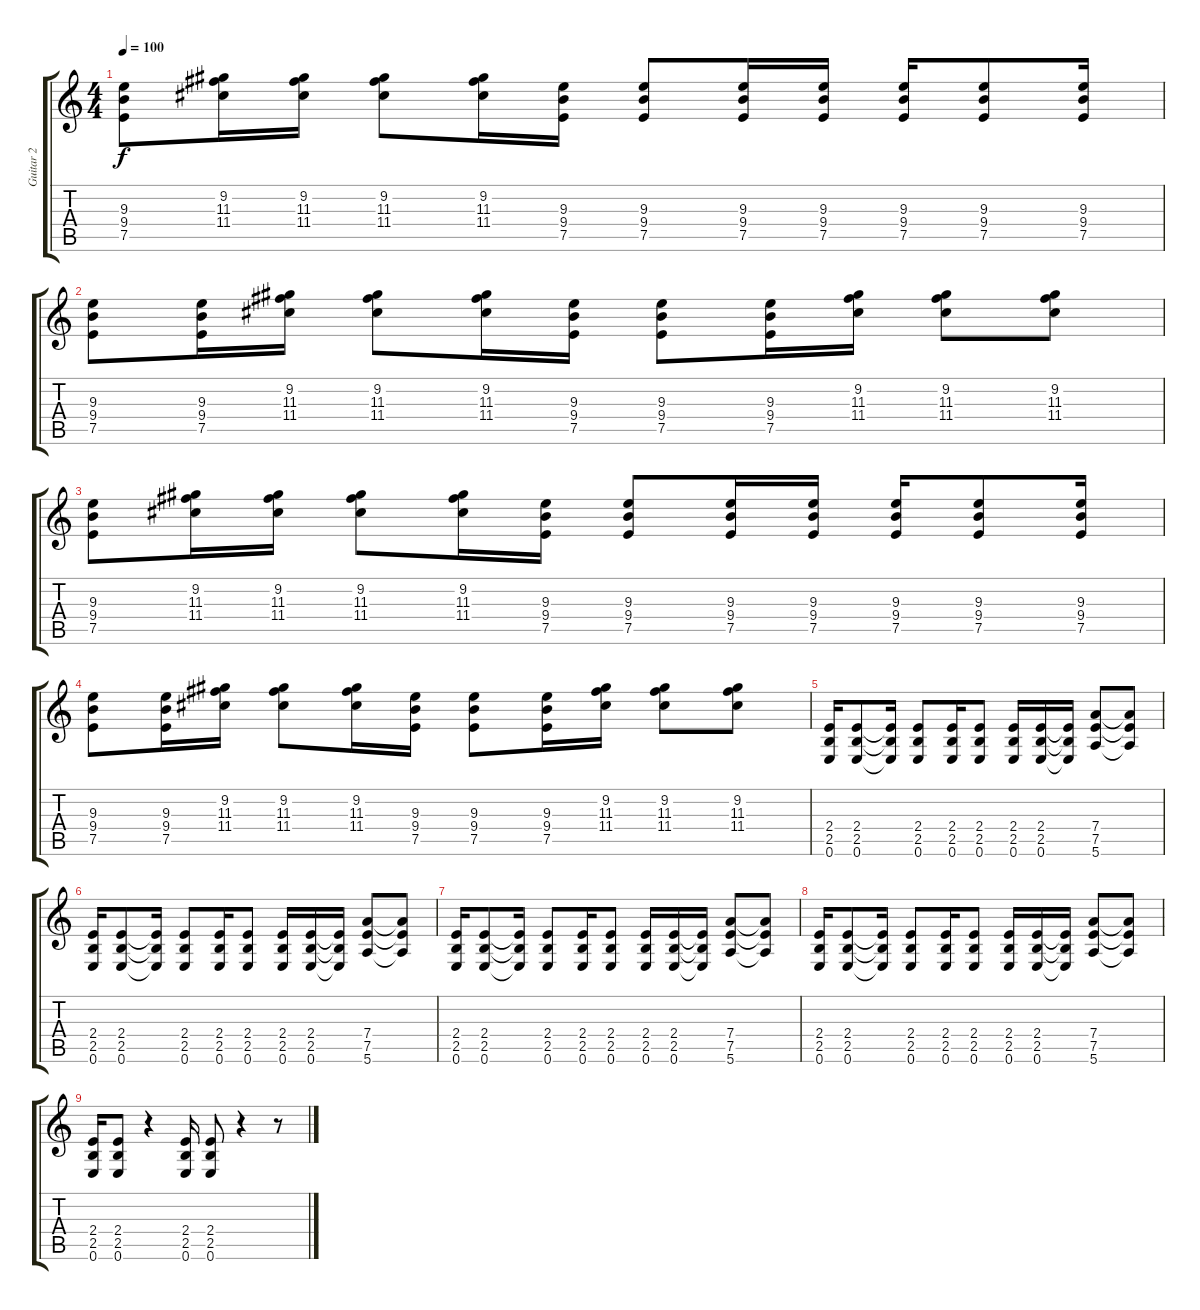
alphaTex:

\track ("Guitar 2" "Guitar 2") {instrument distortionguitar}
\staff {score tabs}
\tuning (E4 B3 G3 D3 A2 E2) {hide}
\ts (4 4)
\tempo 100
\clef g2
\ks c
(9.3 9.4 7.5).8{dy f volume 8 instrument distortionguitar} (9.2 11.3 11.4).16 (9.2 11.3 11.4).16 (9.2 11.3 11.4).8 (9.2 11.3 11.4).16 (9.3 9.4 7.5).16 (9.3 9.4 7.5).8 (9.3 9.4 7.5).16 (9.3 9.4 7.5).16 (9.3 9.4 7.5).16 (9.3 9.4 7.5).8 (9.3 9.4 7.5).16 |
(9.3 9.4 7.5).8 (9.3 9.4 7.5).16 (9.2 11.3 11.4).16 (9.2 11.3 11.4).8 (9.2 11.3 11.4).16 (9.3 9.4 7.5).16 (9.3 9.4 7.5).8 (9.3 9.4 7.5).16 (9.2 11.3 11.4).16 (9.2 11.3 11.4).8 (9.2 11.3 11.4).8 |
(9.3 9.4 7.5).8 (9.2 11.3 11.4).16 (9.2 11.3 11.4).16 (9.2 11.3 11.4).8 (9.2 11.3 11.4).16 (9.3 9.4 7.5).16 (9.3 9.4 7.5).8 (9.3 9.4 7.5).16 (9.3 9.4 7.5).16 (9.3 9.4 7.5).16 (9.3 9.4 7.5).8 (9.3 9.4 7.5).16 |
(9.3 9.4 7.5).8 (9.3 9.4 7.5).16 (9.2 11.3 11.4).16 (9.2 11.3 11.4).8 (9.2 11.3 11.4).16 (9.3 9.4 7.5).16 (9.3 9.4 7.5).8 (9.3 9.4 7.5).16 (9.2 11.3 11.4).16 (9.2 11.3 11.4).8 (9.2 11.3 11.4).8 |
(2.4 2.5 0.6).16 (2.4 2.5 0.6).8 (2.4{t} 2.5{t} 0.6{t}).16 (2.4 2.5 0.6).8 (2.4 2.5 0.6).16 (2.4 2.5 0.6).8 (2.4 2.5 0.6).16 (2.4 2.5 0.6).16 (2.4{t} 2.5{t} 0.6{t}).16 (7.4 7.5 5.6).8 (7.4{t} 7.5{t} 5.6{t}).8 |
(2.4 2.5 0.6).16 (2.4 2.5 0.6).8 (2.4{t} 2.5{t} 0.6{t}).16 (2.4 2.5 0.6).8 (2.4 2.5 0.6).16 (2.4 2.5 0.6).8 (2.4 2.5 0.6).16 (2.4 2.5 0.6).16 (2.4{t} 2.5{t} 0.6{t}).16 (7.4 7.5 5.6).8 (7.4{t} 7.5{t} 5.6{t}).8 |
(2.4 2.5 0.6).16 (2.4 2.5 0.6).8 (2.4{t} 2.5{t} 0.6{t}).16 (2.4 2.5 0.6).8 (2.4 2.5 0.6).16 (2.4 2.5 0.6).8 (2.4 2.5 0.6).16 (2.4 2.5 0.6).16 (2.4{t} 2.5{t} 0.6{t}).16 (7.4 7.5 5.6).8 (7.4{t} 7.5{t} 5.6{t}).8 |
(2.4 2.5 0.6).16 (2.4 2.5 0.6).8 (2.4{t} 2.5{t} 0.6{t}).16 (2.4 2.5 0.6).8 (2.4 2.5 0.6).16 (2.4 2.5 0.6).8 (2.4 2.5 0.6).16 (2.4 2.5 0.6).16 (2.4{t} 2.5{t} 0.6{t}).16 (7.4 7.5 5.6).8 (7.4{t} 7.5{t} 5.6{t}).8 |
(2.4 2.5 0.6).16 (2.4 2.5 0.6).8 r.4 (2.4 2.5 0.6).16 (2.4 2.5 0.6).8 r.4 r.8
